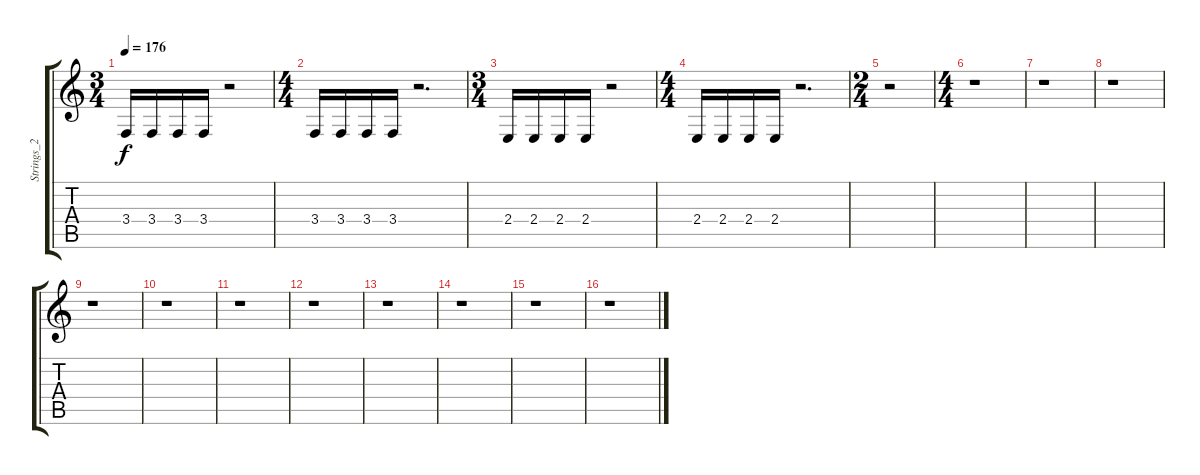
\track ("Strings_2 " "Strings_2 ") {instrument frenchhorn}
\staff {score tabs}
\tuning (E4 B3 G3 D3 A2 E2) {hide}
\ts (3 4)
\tempo 176
\clef g2
\ks c
3.4.16{dy f} 3.4.16 3.4.16 3.4.16 r.2 |
\ts (4 4)
3.4.16 3.4.16 3.4.16 3.4.16 r.2{d} |
\ts (3 4)
2.4.16 2.4.16 2.4.16 2.4.16 r.2 |
\ts (4 4)
2.4.16 2.4.16 2.4.16 2.4.16 r.2{d} |
\ts (2 4)
r.2 |
\ts (4 4)
r.1 |
r.1 |
r.1 |
r.1 |
r.1 |
r.1 |
r.1 |
r.1 |
r.1 |
r.1 |
r.1
